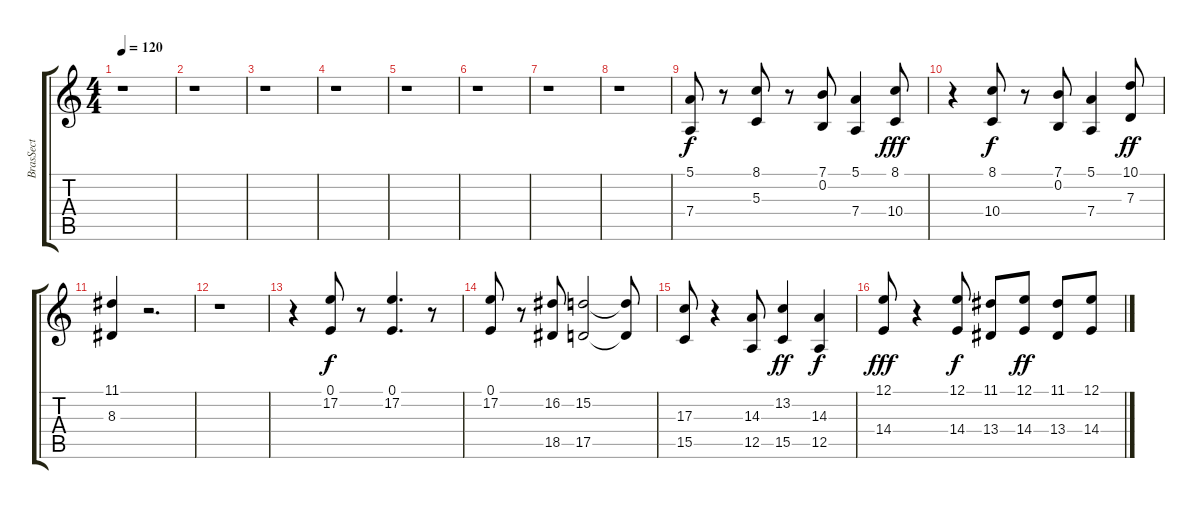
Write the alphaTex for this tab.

\track ("BrasSect" "BrasSect") {instrument brasssection}
\staff {score tabs}
\tuning (E4 B3 G3 D3 A2 E2) {hide}
\ts (4 4)
\tempo 120
\clef g2
\ks c
r.1{dy ff} |
r.1 |
r.1 |
r.1 |
r.1 |
r.1 |
r.1 |
r.1 |
(5.1 7.4).8{dy f} r.8 (8.1 5.3).8 r.8 (7.1 0.2).8 (5.1 7.4).4 (8.1 10.4).8{dy fff} |
r.4 (8.1 10.4).8{dy f} r.8 (7.1 0.2).8 (5.1 7.4).4 (10.1 7.3).8{dy ff} |
(11.1 8.3).4 r.2{d} |
r.1 |
r.4 (0.1 17.2).8{dy f} r.8 (0.1 17.2).4{d} r.8 |
(0.1 17.2).8 r.8 (16.2 18.5).8 (15.2 17.5).2 (15.2{t} 17.5{t}).8 |
(17.3 15.5).8 r.4 (14.3 12.5).8 (13.2 15.5).4{dy ff} (14.3 12.5).4{dy f} |
(12.1 14.4).8{dy fff} r.4 (12.1 14.4).8{dy f} (11.1 13.4).8 (12.1 14.4).8{dy ff} (11.1 13.4).8 (12.1 14.4).8
